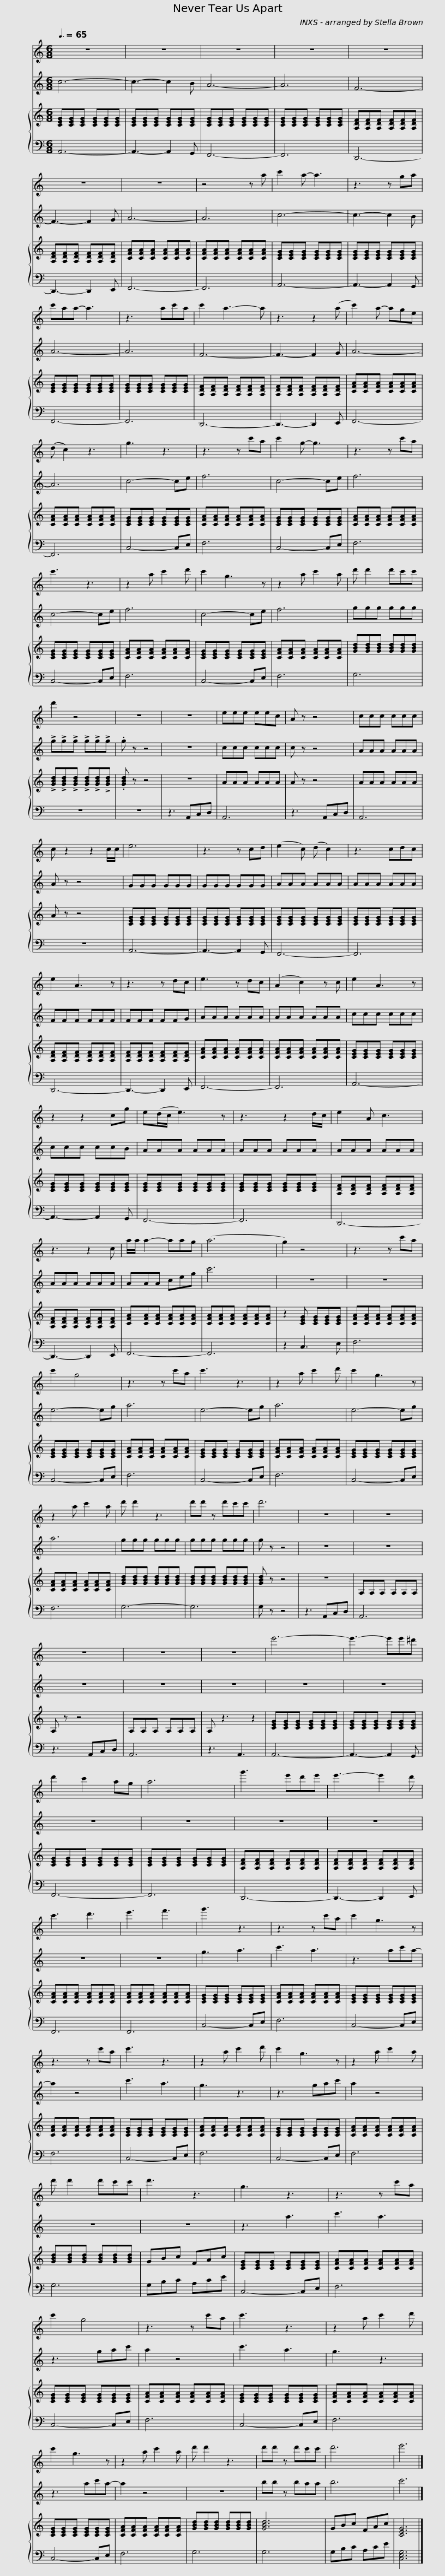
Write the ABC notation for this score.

X:1
%%score 1 2 { 3 | 4 }
L:1/8
Q:3/8=65
M:6/8
I:linebreak $
K:C
V:1 treble
V:2 treble
V:3 treble
V:4 bass
V:1
 z6 | z6 | z6 | z6 | z6 |$ %5
 z6 | z6 | z4 z a | c'2 a- a3 | z3 z ga |$ %10
 c'aa- a3 | z3 ac'a | c'2 a3- a | z3 z2 (a | c'2) a- age |$ %15
 ((d c2)) z3 | g3 z3 | z3 z c'a | c'2 g- g3 | z3 z c'a |$ %20
 c'3 z3 | z2 a c'2 d' | c'2 g3 z | z2 a c'2 a | d' d'2 d'c'c' |$ %25
 d'2 z4 | z6 | z6 | eee eec | A z z4 | %30
 ccc ccc | c z2 z2 c/c/ |$ e6 | z3 z cd | (e2 c) (d c2) | %35
 z3 cdc | e2 A3 z |$ z3 z dc | e3 z dc | (A2 c2) z c | %40
 e2 A3 z | z2 z2 cg |$ e(d/c/ e3) z | z3 z2 d/c/ | e2 A c3 | %45
 z3 z2 c | a/a/ a2- aag |$ (a6 | g2) z4 | z3 z c'a | %50
 c'2 g4 | z3 z c'a |$ c'3 z3 | z2 a c'2 d' | c'2 g3 z | %55
 z2 a c'2 a | d' d'2 z3 |$ d'd' z d'c'c' | d'6 | z6 | %60
 z6 | z6 | z6 | z6 |$ e'6- | %65
 e'3- e'e'^d' | d'2 c'2 ag | a6 | g'3 e'd'e' |$ e'3- e'2 d' | %70
 c'3 d'3 | e'3 f'3 | g'3 z3 | z3 z c'a |$ c'2 g3 z | %75
 z3 z c'a | c'3 z3 | z2 a c'2 d' | c'2 g3 z |$ z2 a c'2 a | %80
 d' d'2 d'c'c' | d'3 z3 | g3 z3 | z3 z c'a |$ c'2 g4 | %85
 z3 z c'a | c'3 z3 | z2 a c'2 d' | c'2 g3 z |$ z2 a c'2 a | %90
 d' d'2 z3 | d'd' z d'c'c' | d'6 | e'6 |] %94
V:2
 c6- | c3- c2 B | A6- | A6 | F6- |$ %5
 F3- F2 G | A6- | A6 | c6- | c3- c2 B |$ %10
 A6- | A6 | F6- | F3- F2 G | A6- |$ %15
 A6 | c4- ce | f6 | c4- ce | f6 |$ %20
 c4- ce | f6 | c4- ce | f6 | ggg ggg |$ %25
 !>!g!>!g!>!g !>!g!>!g!>!g | .g z z4 | z6 | ccc ccc | c z z4 | %30
 AAA AAA | A z z4 |$ GGG GGG | GGG GGG | AAA AAA | %35
 AAA AAA | FFF FFF |$ FFF FFG | AAA AAA | AAA AAA | %40
 ccc ccc | ccc ccB |$ AAA AAA | AAA AAA | AAA AAA | %45
 AAA AAA | AAA ceg |$ c'6 | z6 | z6 | %50
 e4- eg | a6 |$ e4- eg | a6 | e4- eg | %55
 a6 | ggg ggg |$ ggg ggg | g z z4 | z6 | %60
 z6 | z6 | z6 | z6 |$ z6 | %65
 z6 | z6 | z6 | z6 |$ z6 | %70
 z6 | z6 | g3 a3 | c'3 a3 |$ z3 ac'a- | %75
 a2 z4 | c'3 a3 | g3 z3 | z3 gac' |$ a2 z4 | %80
 z6 | z6 | z3 a3 | c'3 a3 |$ z3 gac' | %85
 a2 z4 | c'3 a3 | g3 z3 | z3 ac'a- |$ a2 z4 | %90
 z6 | bb z baa | b6 | c'6 |] %94
V:3
 [CEG][CEG][CEG] [CEG][CEG][CEG] | [CEG][CEG][CEG] [CEG][CEG][CEG] | [CEG][CEG][CEG] [CEG][CEG][CEG] | [CEG][CEG][CEG] [CEG][CEG][CEG] | [A,DF][A,DF][A,DF] [A,DF][A,DF][A,DF] |$ %5
 [A,DF][A,DF][A,DF] [A,DF][A,DF][A,DF] | [CFA][CFA][CFA] [CFA][CFA][CFA] | [CFA][CFA][CFA] [CFA][CFA][CFA] | [CEG][CEG][CEG] [CEG][CEG][CEG] | [CEG][CEG][CEG] [CEG][CEG][CEG] |$ %10
 [CEG][CEG][CEG] [CEG][CEG][CEG] | [CEG][CEG][CEG] [CEG][CEG][CEG] | [A,DF][A,DF][A,DF] [A,DF][A,DF][A,DF] | [A,DF][A,DF][A,DF] [A,DF][A,DF][A,DF] | [CFA][CFA][CFA] [CFA][CFA][CFA] |$ %15
 [CFA][CFA][CFA] [CFA][CFA][CFA] | [CEG][CEG][CEG] [CEG][CEG][CEG] | [CFA][CFA][CFA] [CFA][CFA][CFA] | [CEG][CEG][CEG] [CEG][CEG][CEG] | [CFA][CFA][CFA] [CFA][CFA][CFA] |$ %20
 [CEG][CEG][CEG] [CEG][CEG][CEG] | [CFA][CFA][CFA] [CFA][CFA][CFA] | [CEG][CEG][CEG] [CEG][CEG][CEG] | [CFA][CFA][CFA] [CFA][CFA][CFA] | [GBd][GBd][GBd] [GBd][GBd][GBd] |$ %25
 !>![GBd]!>![GBd]!>![GBd] !>![GBd]!>![GBd]!>![GBd] | .[GBd] z z4 | z6 | AAA AAA | A z z4 | %30
 AAA AAA | A z z4 |$ [CEG][CEG][CEG] [CEG][CEG][CEG] | [CEG][CEG][CEG] [CEG][CEG][CEG] | [CEG][CEG][CEG] [CEG][CEG][CEG] | %35
 [CEG][CEG][CEG] [CEG][CEG][CEG] | [A,DF][A,DF][A,DF] [A,DF][A,DF][A,DF] |$ [A,DF][A,DF][A,DF] [A,DF][A,DF][A,DF] | [CFA][CFA][CFA] [CFA][CFA][CFA] | [CFA][CFA][CFA] [CFA][CFA][CFA] | %40
 [CEG][CEG][CEG] [CEG][CEG][CEG] | [CEG][CEG][CEG] [CEG][CEG][CEG] |$ [CEG][CEG][CEG] [CEG][CEG][CEG] | [CEG][CEG][CEG] [CEG][CEG][CEG] | [A,DF][A,DF][A,DF] [A,DF][A,DF][A,DF] | %45
 [A,DF][A,DF][A,DF] [A,DF][A,DF][A,DF] | [CFA][CFA][CFA] [CFA][CFA][CFA] |$ [CFA][CFA][CFA] [CFA][CFA][CFA] | z2 [CEG] [CEG][CEG][CEG] | [CFA][CFA][CFA] [CFA][CFA][CFA] | %50
 [CEG][CEG][CEG] [CEG][CEG][CEG] | [CFA][CFA][CFA] [CFA][CFA][CFA] |$ [CEG][CEG][CEG] [CEG][CEG][CEG] | [CFA][CFA][CFA] [CFA][CFA][CFA] | [CEG][CEG][CEG] [CEG][CEG][CEG] | %55
 [CFA][CFA][CFA] [CFA][CFA][CFA] | [GBd][GBd][GBd] [GBd][GBd][GBd] |$ [GBd][GBd][GBd] [GBd][GBd][GBd] | [GBd] z z4 | z6 | %60
 A,A,A, A,A,A, | A, z z4 | A,A,A, A,A,A, | A, z3 z2 |$ [CEG][CEG][CEG] [CEG][CEG][CEG] | %65
 [CEG][CEG][CEG] [CEG][CEG][CEG] | [CEG][CEG][CEG] [CEG][CEG][CEG] | [CEG][CEG][CEG] [CEG][CEG][CEG] | [A,DF][A,DF][A,DF] [A,DF][A,DF][A,DF] |$ [A,DF][A,DF][A,DF] [A,DF][A,DF][A,DF] | %70
 [CFA][CFA][CFA] [CFA][CFA][CFA] | [CFA][CFA][CFA] [CFA][CFA][CFA] | [CEG][CEG][CEG] [CEG][CEG][CEG] | [CFA][CFA][CFA] [CFA][CFA][CFA] |$ [CEG][CEG][CEG] [CEG][CEG][CEG] | %75
 [CFA][CFA][CFA] [CFA][CFA][CFA] | [CEG][CEG][CEG] [CEG][CEG][CEG] | [CFA][CFA][CFA] [CFA][CFA][CFA] | [CEG][CEG][CEG] [CEG][CEG][CEG] |$ [CFA][CFA][CFA] [CFA][CFA][CFA] | %80
 [GBd][GBd][GBd] [GBd][GBd][GBd] | GBc FAc | [CEG][CEG][CEG] [CEG][CEG][CEG] | [CFA][CFA][CFA] [CFA][CFA][CFA] |$ [CEG][CEG][CEG] [CEG][CEG][CEG] | %85
 [CFA][CFA][CFA] [CFA][CFA][CFA] | [CEG][CEG][CEG] [CEG][CEG][CEG] | [CFA][CFA][CFA] [CFA][CFA][CFA] | [CEG][CEG][CEG] [CEG][CEG][CEG] |$ [CFA][CFA][CFA] [CFA][CFA][CFA] | %90
 [GBd][GBd][GBd] [GBd][GBd][GBd] | [GBd]6 | GBc FAc | [CEG]6 |] %94
V:4
 A,,6- | A,,3- A,,2 G,, | F,,6- | F,,6 | D,,6- |$ %5
 D,,3- D,,2 E,, | F,,6- | F,,6 | A,,6- | A,,3- A,,2 G,, |$ %10
 F,,6- | F,,6 | D,,6- | D,,3- D,,2 E,, | F,,6- |$ %15
 F,,6 | C,4- C,E, | F,6 | C,4- C,E, | F,6 |$ %20
 C,4- C,E, | F,6 | C,4- C,E, | F,6 | G,6 |$ %25
 z6 | z6 | z3 A,,C,D, | A,,6 | z3 A,,C,D, | %30
 A,,6 | z6 |$ A,,6- | A,,3- A,,2 G,, | F,,6- | %35
 F,,6 | D,,6- |$ D,,3- D,,2 E,, | F,,6- | F,,6 | %40
 A,,6- | A,,3- A,,2 G,, |$ F,,6- | F,,6 | D,,6- | %45
 D,,3- D,,2 E,, | F,,6- |$ F,,6 | z2 C,3 E, | F,6 | %50
 C,4- C,E, | F,6 |$ C,4- C,E, | F,6 | C,4- C,E, | %55
 F,6 | G,6- |$ G,6 | G, z z4 | z3 A,,C,D, | %60
 A,,6 | z3 A,,C,D, | A,,6 | z3 A,,3 |$ A,,6- | %65
 A,,3- A,,2 G,, | F,,6- | F,,6 | D,,6- |$ D,,3- D,,2 E,, | %70
 F,,6 | F,,6 | C,4- C,E, | F,6 |$ C,4- C,E, | %75
 F,6 | C,4- C,E, | F,6 | C,4- C,E, |$ F,6 | %80
 G,6 | G,B,C A,CE | C,4- C,E, | F,6 |$ C,4- C,E, | %85
 F,6 | C,4- C,E, | F,6 | C,4- C,E, |$ F,6 | %90
 G,6 | G,6 | G,B,C A,CE | [C,E,G,]6 |] %94
